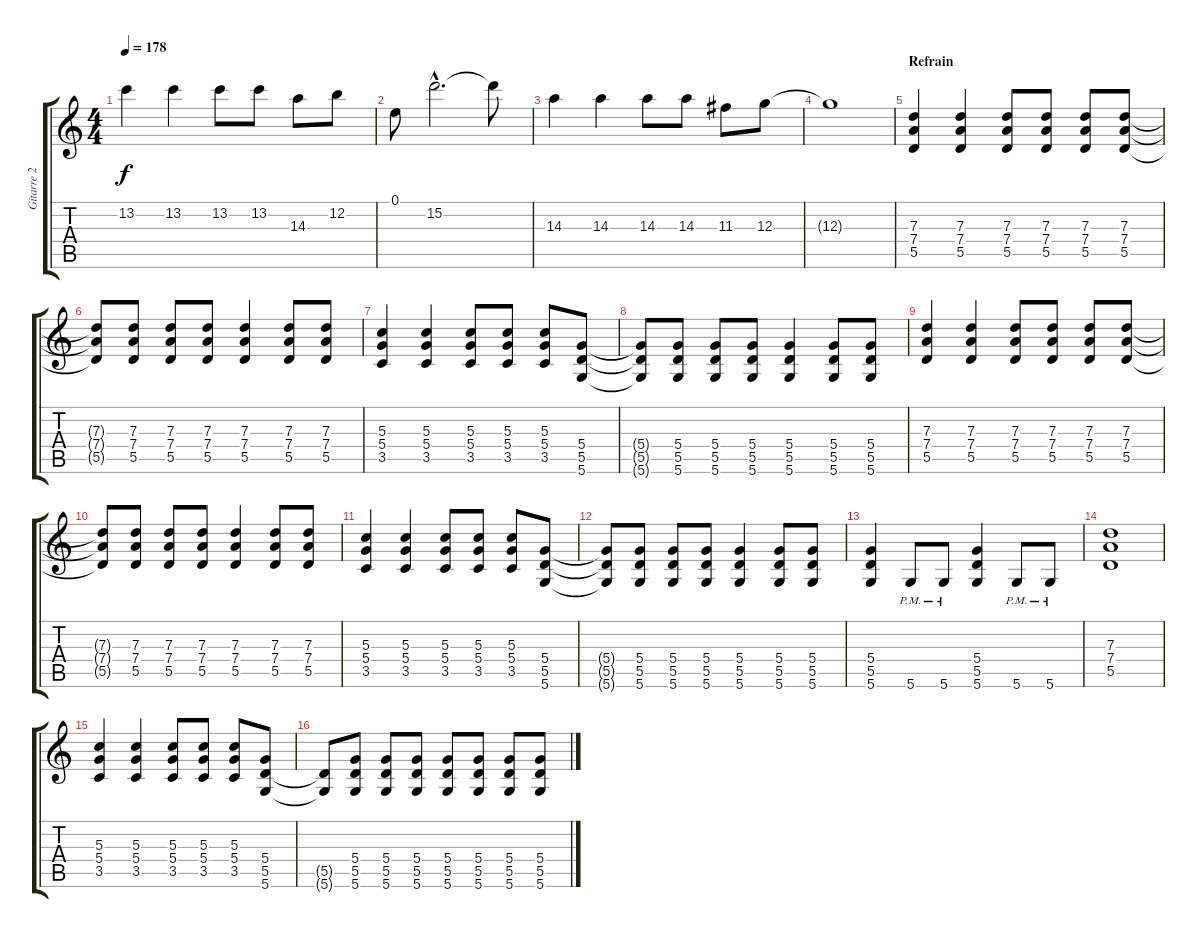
\track ("Gitarre 2" "Gitarre 2") {instrument distortionguitar}
\staff {score tabs}
\tuning (E4 B3 G3 D3 A2 D2) {hide}
\ts (4 4)
\tempo 178
\clef g2
\ks c
13.2.4{dy f} 13.2.4 13.2.8 13.2.8 14.3.8 12.2.8 |
0.1.8 15.2{hac}.2{d} 15.2{t}.8 |
14.3.4 14.3.4 14.3.8 14.3.8 11.3.8 12.3.8 |
12.3{t}.1 |
\section ("" "Refrain")
(7.3 7.4 5.5).4 (7.3 7.4 5.5).4 (7.3 7.4 5.5).8 (7.3 7.4 5.5).8 (7.3 7.4 5.5).8 (7.3 7.4 5.5).8 |
(7.3{t} 7.4{t} 5.5{t}).8 (7.3 7.4 5.5).8 (7.3 7.4 5.5).8 (7.3 7.4 5.5).8 (7.3 7.4 5.5).4 (7.3 7.4 5.5).8 (7.3 7.4 5.5).8 |
(5.3 5.4 3.5).4 (5.3 5.4 3.5).4 (5.3 5.4 3.5).8 (5.3 5.4 3.5).8 (5.3 5.4 3.5).8 (5.4 5.5 5.6).8 |
(5.4{t} 5.5{t} 5.6{t}).8 (5.4 5.5 5.6).8 (5.4 5.5 5.6).8 (5.4 5.5 5.6).8 (5.4 5.5 5.6).4 (5.4 5.5 5.6).8 (5.4 5.5 5.6).8 |
(7.3 7.4 5.5).4 (7.3 7.4 5.5).4 (7.3 7.4 5.5).8 (7.3 7.4 5.5).8 (7.3 7.4 5.5).8 (7.3 7.4 5.5).8 |
(7.3{t} 7.4{t} 5.5{t}).8 (7.3 7.4 5.5).8 (7.3 7.4 5.5).8 (7.3 7.4 5.5).8 (7.3 7.4 5.5).4 (7.3 7.4 5.5).8 (7.3 7.4 5.5).8 |
(5.3 5.4 3.5).4 (5.3 5.4 3.5).4 (5.3 5.4 3.5).8 (5.3 5.4 3.5).8 (5.3 5.4 3.5).8 (5.4 5.5 5.6).8 |
(5.4{t} 5.5{t} 5.6{t}).8 (5.4 5.5 5.6).8 (5.4 5.5 5.6).8 (5.4 5.5 5.6).8 (5.4 5.5 5.6).4 (5.4 5.5 5.6).8 (5.4 5.5 5.6).8 |
(5.4 5.5 5.6).4 5.6{pm}.8 5.6{pm}.8 (5.4 5.5 5.6).4 5.6{pm}.8 5.6{pm}.8 |
(7.3 7.4 5.5).1 |
(5.3 5.4 3.5).4 (5.3 5.4 3.5).4 (5.3 5.4 3.5).8 (5.3 5.4 3.5).8 (5.3 5.4 3.5).8 (5.4 5.5 5.6).8 |
(5.5{t} 5.6{t}).8 (5.4 5.5 5.6).8 (5.4 5.5 5.6).8 (5.4 5.5 5.6).8 (5.4 5.5 5.6).8 (5.4 5.5 5.6).8 (5.4 5.5 5.6).8 (5.4 5.5 5.6).8
